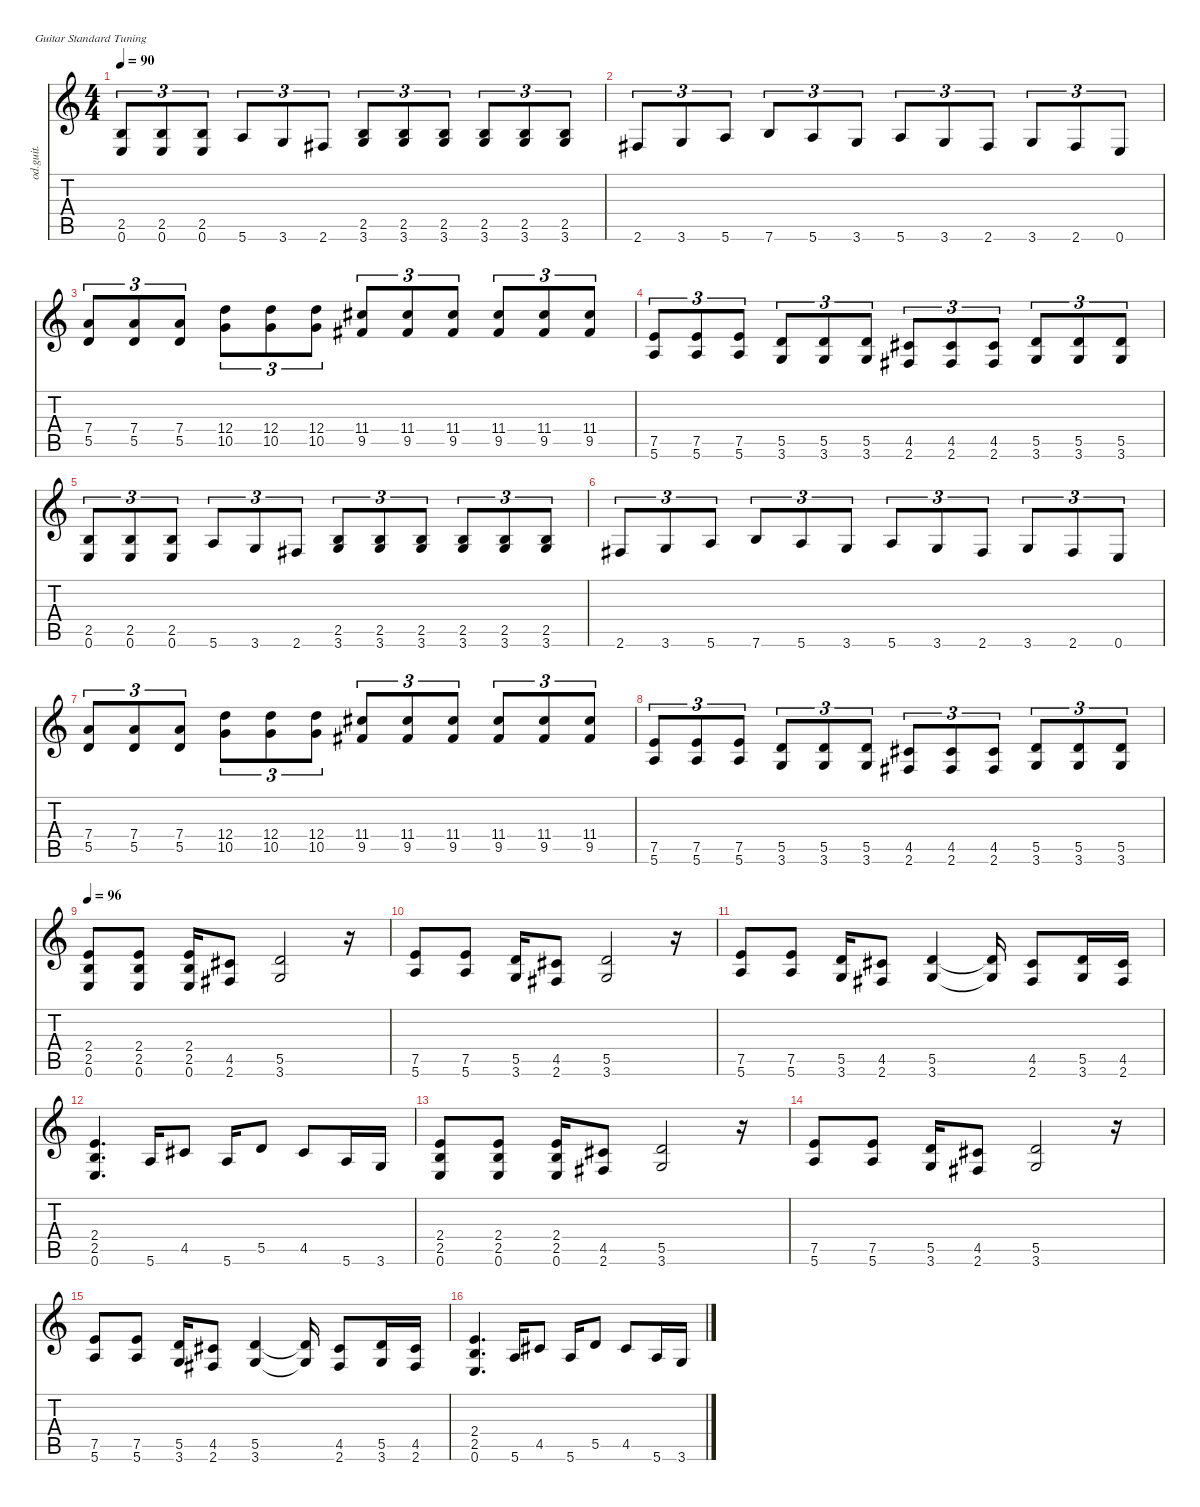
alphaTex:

\defaultSystemsLayout 4
\hideDynamics
\bracketExtendMode nobrackets
\otherSystemsTrackNameOrientation horizontal
\track ("Overdriven Guitar" "od.guit.") {instrument overdrivenguitar}
\staff {score tabs}
\tuning (E4 B3 G3 D3 A2 E2)
\ts (4 4)
\tempo 90
\clef g2
\ks c
(0.6 2.5).8{tu (3 2) dy mf beam Up} (0.6 2.5).8{tu (3 2) beam Up} (0.6 2.5).8{tu (3 2) beam Up} 5.6.8{tu (3 2) beam Up} 3.6.8{tu (3 2) beam Up} 2.6{acc #}.8{tu (3 2) beam Up} (3.6 2.5).8{tu (3 2) beam Up} (3.6 2.5).8{tu (3 2) beam Up} (3.6 2.5).8{tu (3 2) beam Up} (3.6 2.5).8{tu (3 2) beam Up} (3.6 2.5).8{tu (3 2) beam Up} (3.6 2.5).8{tu (3 2) beam Up} |
2.6{acc #}.8{tu (3 2) beam Up} 3.6.8{tu (3 2) beam Up} 5.6.8{tu (3 2) beam Up} 7.6.8{tu (3 2) beam Up} 5.6.8{tu (3 2) beam Up} 3.6.8{tu (3 2) beam Up} 5.6.8{tu (3 2) beam Up} 3.6.8{tu (3 2) beam Up} 2.6{acc #}.8{tu (3 2) beam Up} 3.6.8{tu (3 2) beam Up} 2.6{acc #}.8{tu (3 2) beam Up} 0.6.8{tu (3 2) beam Up} |
(5.5 7.4).8{tu (3 2) beam Up} (5.5 7.4).8{tu (3 2) beam Up} (5.5 7.4).8{tu (3 2) beam Up} (10.5 12.4).8{tu (3 2) beam Down} (10.5 12.4).8{tu (3 2) beam Down} (10.5 12.4).8{tu (3 2) beam Down} (9.5{acc #} 11.4{acc #}).8{tu (3 2) beam Up} (9.5{acc #} 11.4{acc #}).8{tu (3 2) beam Up} (9.5{acc #} 11.4{acc #}).8{tu (3 2) beam Up} (9.5{acc #} 11.4{acc #}).8{tu (3 2) beam Up} (9.5{acc #} 11.4{acc #}).8{tu (3 2) beam Up} (9.5{acc #} 11.4{acc #}).8{tu (3 2) beam Up} |
(5.6 7.5).8{tu (3 2) beam Up} (5.6 7.5).8{tu (3 2) beam Up} (5.6 7.5).8{tu (3 2) beam Up} (3.6 5.5).8{tu (3 2) beam Up} (3.6 5.5).8{tu (3 2) beam Up} (3.6 5.5).8{tu (3 2) beam Up} (2.6{acc #} 4.5{acc #}).8{tu (3 2) beam Up} (2.6{acc #} 4.5{acc #}).8{tu (3 2) beam Up} (2.6{acc #} 4.5{acc #}).8{tu (3 2) beam Up} (3.6 5.5).8{tu (3 2) beam Up} (3.6 5.5).8{tu (3 2) beam Up} (3.6 5.5).8{tu (3 2) beam Up} |
(0.6 2.5).8{tu (3 2) beam Up} (0.6 2.5).8{tu (3 2) beam Up} (0.6 2.5).8{tu (3 2) beam Up} 5.6.8{tu (3 2) beam Up} 3.6.8{tu (3 2) beam Up} 2.6{acc #}.8{tu (3 2) beam Up} (3.6 2.5).8{tu (3 2) beam Up} (3.6 2.5).8{tu (3 2) beam Up} (3.6 2.5).8{tu (3 2) beam Up} (3.6 2.5).8{tu (3 2) beam Up} (3.6 2.5).8{tu (3 2) beam Up} (3.6 2.5).8{tu (3 2) beam Up} |
2.6{acc #}.8{tu (3 2) beam Up} 3.6.8{tu (3 2) beam Up} 5.6.8{tu (3 2) beam Up} 7.6.8{tu (3 2) beam Up} 5.6.8{tu (3 2) beam Up} 3.6.8{tu (3 2) beam Up} 5.6.8{tu (3 2) beam Up} 3.6.8{tu (3 2) beam Up} 2.6{acc #}.8{tu (3 2) beam Up} 3.6.8{tu (3 2) beam Up} 2.6{acc #}.8{tu (3 2) beam Up} 0.6.8{tu (3 2) beam Up} |
(5.5 7.4).8{tu (3 2) beam Up} (5.5 7.4).8{tu (3 2) beam Up} (5.5 7.4).8{tu (3 2) beam Up} (10.5 12.4).8{tu (3 2) beam Down} (10.5 12.4).8{tu (3 2) beam Down} (10.5 12.4).8{tu (3 2) beam Down} (9.5{acc #} 11.4{acc #}).8{tu (3 2) beam Up} (9.5{acc #} 11.4{acc #}).8{tu (3 2) beam Up} (9.5{acc #} 11.4{acc #}).8{tu (3 2) beam Up} (9.5{acc #} 11.4{acc #}).8{tu (3 2) beam Up} (9.5{acc #} 11.4{acc #}).8{tu (3 2) beam Up} (9.5{acc #} 11.4{acc #}).8{tu (3 2) beam Up} |
(5.6 7.5).8{tu (3 2) beam Up} (5.6 7.5).8{tu (3 2) beam Up} (5.6 7.5).8{tu (3 2) beam Up} (3.6 5.5).8{tu (3 2) beam Up} (3.6 5.5).8{tu (3 2) beam Up} (3.6 5.5).8{tu (3 2) beam Up} (2.6{acc #} 4.5{acc #}).8{tu (3 2) beam Up} (2.6{acc #} 4.5{acc #}).8{tu (3 2) beam Up} (2.6{acc #} 4.5{acc #}).8{tu (3 2) beam Up} (3.6 5.5).8{tu (3 2) beam Up} (3.6 5.5).8{tu (3 2) beam Up} (3.6 5.5).8{tu (3 2) beam Up} |
\tempo 96
(0.6 2.5 2.4).8{beam Up} (0.6 2.5 2.4).8{beam Up} (0.6 2.5 2.4).16{beam Up} (2.6{acc #} 4.5{acc #}).8{beam Up} (3.6 5.5).2{beam Up} r.16{beam Up} |
(5.6 7.5).8{beam Up} (5.6 7.5).8{beam Up} (3.6 5.5).16{beam Up} (2.6{acc #} 4.5{acc #}).8{beam Up} (3.6 5.5).2{beam Up} r.16{beam Up} |
(5.6 7.5).8{beam Up} (5.6 7.5).8{beam Up} (3.6 5.5).16{beam Up} (2.6{acc #} 4.5{acc #}).8{beam Up} (3.6 5.5).4{beam Up} (3.6{t} 5.5{t}).16{beam Up} (2.6{acc #} 4.5{acc #}).8{beam Up} (3.6 5.5).16{beam Up} (2.6{acc #} 4.5{acc #}).16{beam Up} |
(0.6 2.5 2.4).4{d beam Up} 5.6.16{beam Up} 4.5{acc #}.8{beam Up} 5.6.16{beam Up} 5.5.8{beam Up} 4.5{acc #}.8{beam Up} 5.6.16{beam Up} 3.6.16{beam Up} |
(0.6 2.5 2.4).8{beam Up} (0.6 2.5 2.4).8{beam Up} (0.6 2.5 2.4).16{beam Up} (2.6{acc #} 4.5{acc #}).8{beam Up} (3.6 5.5).2{beam Up} r.16{beam Up} |
(5.6 7.5).8{beam Up} (5.6 7.5).8{beam Up} (3.6 5.5).16{beam Up} (2.6{acc #} 4.5{acc #}).8{beam Up} (3.6 5.5).2{beam Up} r.16{beam Up} |
(5.6 7.5).8{beam Up} (5.6 7.5).8{beam Up} (3.6 5.5).16{beam Up} (2.6{acc #} 4.5{acc #}).8{beam Up} (3.6 5.5).4{beam Up} (3.6{t} 5.5{t}).16{beam Up} (2.6{acc #} 4.5{acc #}).8{beam Up} (3.6 5.5).16{beam Up} (2.6{acc #} 4.5{acc #}).16{beam Up} |
(0.6 2.5 2.4).4{d beam Up} 5.6.16{beam Up} 4.5{acc #}.8{beam Up} 5.6.16{beam Up} 5.5.8{beam Up} 4.5{acc #}.8{beam Up} 5.6.16{beam Up} 3.6.16{beam Up}
